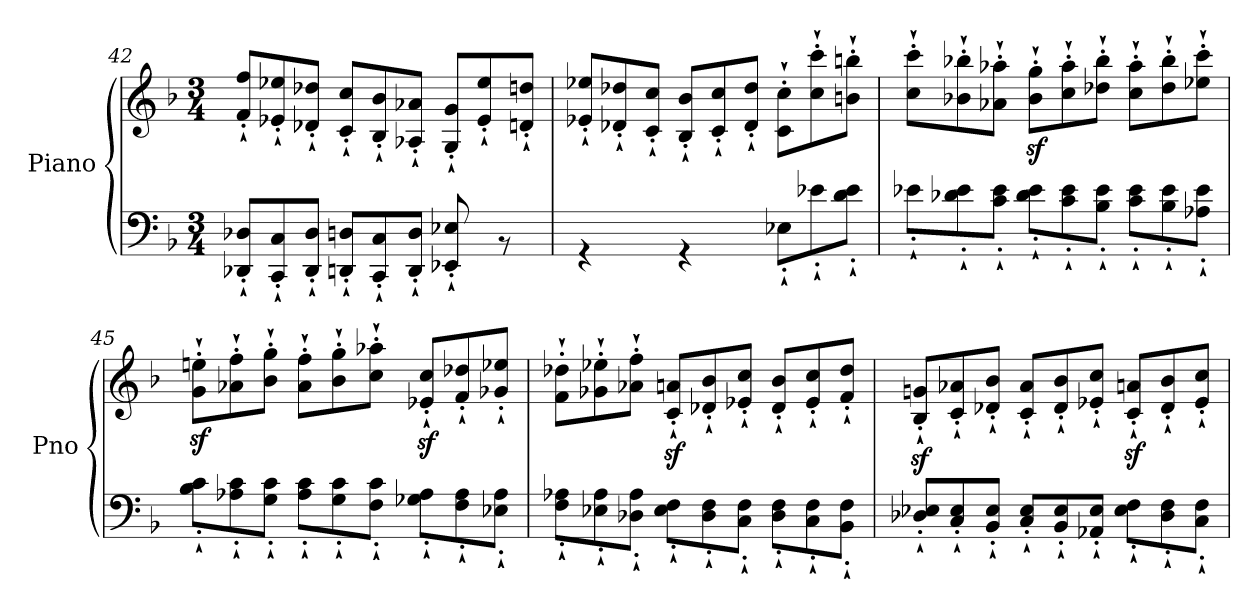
**kern	**kern
*part1	*part1
*staff2	*staff1
*I"Piano	*
*I'Pno	*
*clefF4	*clefG2
*k[b-]	*k[b-]
*M3/4	*M3/4
=42	=42
*^	*
*	*Xtuplet	*Xtuplet
2.ryy	12DD-X/`' 12D-X/`'L	12f/`' 12ff/`'L
.	12CC/`' 12C/`'	12e-X/`' 12ee-X/`'
.	12DD-/`' 12D-/`'J	12d-X/`' 12dd-X/`'J
.	12DDn/`' 12Dn/`'L	12c/`' 12cc/`'L
.	12CC/`' 12C/`'	12B-/`' 12b-/`'
.	12DD/`' 12D/`'J	12A-X/`' 12a-X/`'J
.	8EE-X/`' 8E-X/`'	12G/`' 12g/`'L
.	.	12e-/`' 12ee-/`'
.	8r	.
.	.	12dn/`' 12ddn/`'J
!!LO:PB:g=z
=43	=43	=43
2.ryy	4r	12e-X/`' 12ee-X/`'L
.	.	12d-X/`' 12dd-X/`'
.	.	12c/`' 12cc/`'J
.	4r	12B-/`' 12b-/`'L
.	.	12c/`' 12cc/`'
.	.	12d-/`' 12dd-/`'J
.	12E-X`'\L	12c\`' 12cc\`'L
.	12e-X`'\	12cc\`' 12ccc\`'
.	12d\`' 12e-\`'J	12bn\`' 12bbn\`'J
=44	=44	=44
2.ryy	12e-X`'\L	12cc\`' 12ccc\`'L
.	12d-X\`' 12e-\`'	12b-X\`' 12bb-X\`'
.	12c\`' 12e-\`'J	12a-X\`' 12aa-X\`'J
.	12d-\`' 12e-\`'L	12b-\z<`' 12gg\z<`'L
.	12c\`' 12e-\`'	12cc\`' 12aa-\`'
.	12B-\`' 12e-\`'J	12dd-X\`' 12bb-\`'J
.	12c\`' 12e-\`'L	12cc\`' 12aa-\`'L
.	12B-\`' 12e-\`'	12dd-\`' 12bb-\`'
.	12A-X\`' 12e-\`'J	12ee-X\`' 12ccc\`'J
=45	=45	=45
2.ryy	12B-\`' 12c\`'L	12g\z<`' 12een\z<`'L
.	12A-X\`' 12c\`'	12a-X\`' 12ff\`'
.	12G\`' 12c\`'J	12b-\`' 12gg\`'J
.	12A-\`' 12c\`'L	12a-\`' 12ff\`'L
.	12G\`' 12c\`'	12b-\`' 12gg\`'
.	12F\`' 12c\`'J	12cc\`' 12aa-X\`'J
.	12G-X\`' 12A-\`'L	12e-X/z<`' 12cc/z<`'L
.	12F\`' 12A-\`'	12f/`' 12dd-X/`'
.	12E-X\`' 12A-\`'J	12g-X/`' 12ee-X/`'J
!!LO:LB:g=z
=46	=46	=46
2.ryy	12F\`' 12A-X\`'L	12f\`' 12dd-X\`'L
.	12E-X\`' 12A-\`'	12g-X\`' 12ee-X\`'
.	12D-X\`' 12A-\`'J	12a-X\`' 12ff\`'J
.	12E-\`' 12F\`'L	12c/z<`' 12an/z<`'L
.	12D-\`' 12F\`'	12d-X/`' 12b-/`'
.	12C\`' 12F\`'J	12e-X/`' 12cc/`'J
.	12D-\`' 12F\`'L	12d-/`' 12b-/`'L
.	12C\`' 12F\`'	12e-/`' 12cc/`'
.	12BB-\`' 12F\`'J	12f/`' 12dd-/`'J
=47	=47	=47
2.ryy	12D-X/`' 12E-X/`'L	12B-/z<`' 12gn/z<`'L
.	12C/`' 12E-/`'	12c/`' 12a-X/`'
.	12BB-/`' 12E-/`'J	12d-X/`' 12b-/`'J
.	12C/`' 12E-/`'L	12c/`' 12a-/`'L
.	12BB-/`' 12E-/`'	12d-/`' 12b-/`'
.	12AA-X/`' 12E-/`'J	12e-X/`' 12cc/`'J
.	12E-\`' 12F\`'L	12c/z<`' 12an/z<`'L
.	12D-\`' 12F\`'	12d-/`' 12b-/`'
.	12C\`' 12F\`'J	12e-/`' 12cc/`'J
*v	*v	*
=	=
*-	*-
